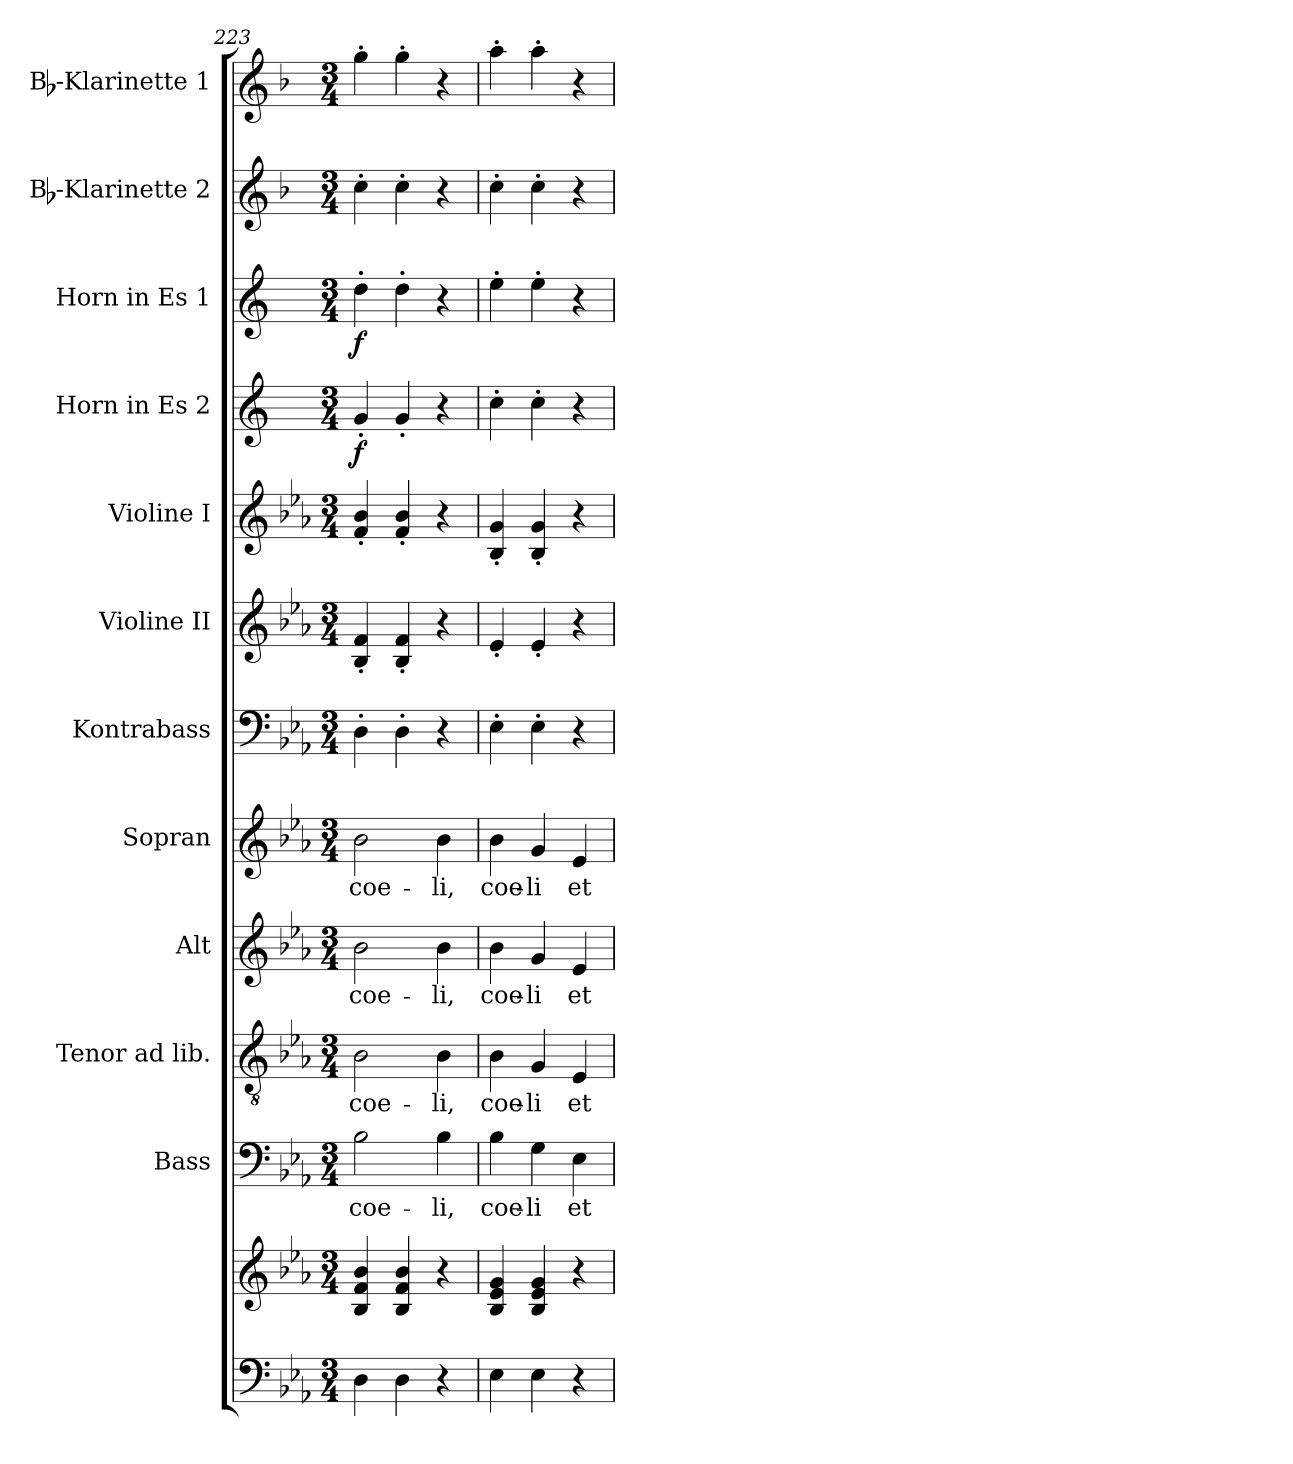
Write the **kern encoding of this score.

**kern	**kern	**kern	**text	**kern	**text	**kern	**text	**kern	**text	**kern	**kern	**kern	**kern	**dynam	**kern	**dynam	**kern	**kern
*part12	*part12	*part11	*part11	*part10	*part10	*part9	*part9	*part8	*part8	*part7	*part6	*part5	*part4	*part4	*part3	*part3	*part2	*part1
*staff13	*staff12	*staff11	*staff11	*staff10	*staff10	*staff9	*staff9	*staff8	*staff8	*staff7	*staff6	*staff5	*staff4	*staff4	*staff3	*staff3	*staff2	*staff1
*	*	*I"Bass	*	*I"Tenor ad lib.	*	*I"Alt	*	*I"Sopran	*	*I"Kontrabass	*I"Violine II	*I"Violine I	*I"Horn in Es 2	*	*I"Horn in Es 1	*	*I"Bb-Klarinette 2	*I"Bb-Klarinette 1
*	*	*I'B.	*	*I'T.	*	*I'A.	*	*I'S.	*	*I'Kb.	*I'Vl. II	*I'Vl. I	*	*	*	*	*I'Bb Kl. 2	*I'Bb Kl. 1
*clefF4	*clefG2	*clefF4	*	*clefGv2	*	*clefG2	*	*clefG2	*	*clefF4	*clefG2	*clefG2	*clefG2	*	*clefG2	*	*clefG2	*clefG2
*	*	*	*	*	*	*	*	*	*	*ITrd7c12	*	*	*ITrd5c9	*	*ITrd5c9	*	*ITrd1c2	*ITrd1c2
*k[b-e-a-]	*k[b-e-a-]	*k[b-e-a-]	*	*k[b-e-a-]	*	*k[b-e-a-]	*	*k[b-e-a-]	*	*k[b-e-a-]	*k[b-e-a-]	*k[b-e-a-]	*k[b-e-a-]	*	*k[b-e-a-]	*	*k[b-e-a-]	*k[b-e-a-]
*E-:	*E-:	*E-:	*	*E-:	*	*E-:	*	*E-:	*	*E-:	*E-:	*E-:	*E-:	*	*E-:	*	*E-:	*E-:
*M3/4	*M3/4	*M3/4	*	*M3/4	*	*M3/4	*	*M3/4	*	*M3/4	*M3/4	*M3/4	*M3/4	*	*M3/4	*	*M3/4	*M3/4
=223	=223	=223	=223	=223	=223	=223	=223	=223	=223	=223	=223	=223	=223	=223	=223	=223	=223	=223
!	!	!	!LO:LY:b	!	!LO:LY:b	!	!LO:LY:b	!	!LO:LY:b	!	!	!	!	!LO:DY:b	!	!LO:DY:b	!	!
4D\	4B-/ 4f/ 4b-/	2B-\	coe-	2B-\	coe-	2b-\	coe-	2b-\	coe-	4DD'>\	4B-/'< 4f/'<	4f/'< 4b-/'<	4B-'</	f	4f'>\	f	4b-'>\	4ff'>\
4D\	4B-/ 4f/ 4b-/	.	.	.	.	.	.	.	.	4DD'>\	4B-/'< 4f/'<	4f/'< 4b-/'<	4B-'</	.	4f'>\	.	4b-'>\	4ff'>\
!	!	!	!LO:LY:b	!	!LO:LY:b	!	!LO:LY:b	!	!LO:LY:b	!	!	!	!	!	!	!	!	!
4r	4r	4B-\	-li,	4B-\	-li,	4b-\	-li,	4b-\	-li,	4r	4r	4r	4r	.	4r	.	4r	4r
=224	=224	=224	=224	=224	=224	=224	=224	=224	=224	=224	=224	=224	=224	=224	=224	=224	=224	=224
!	!	!	!LO:LY:b	!	!LO:LY:b	!	!LO:LY:b	!	!LO:LY:b	!	!	!	!	!	!	!	!	!
4E-\	4B-/ 4e-/ 4g/	4B-\	coe-	4B-\	coe-	4b-\	coe-	4b-\	coe-	4EE-'>\	4e-'</	4B-/'< 4g/'<	4e-'>\	.	4g'>\	.	4b-'>\	4gg'>\
!	!	!	!LO:LY:b	!	!LO:LY:b	!	!LO:LY:b	!	!LO:LY:b	!	!	!	!	!	!	!	!	!
4E-\	4B-/ 4e-/ 4g/	4G\	-li	4G/	-li	4g/	-li	4g/	-li	4EE-'>\	4e-'</	4B-/'< 4g/'<	4e-'>\	.	4g'>\	.	4b-'>\	4gg'>\
!	!	!	!LO:LY:b	!	!LO:LY:b	!	!LO:LY:b	!	!LO:LY:b	!	!	!	!	!	!	!	!	!
4r	4r	4E-\	et	4E-/	et	4e-/	et	4e-/	et	4r	4r	4r	4r	.	4r	.	4r	4r
=	=	=	=	=	=	=	=	=	=	=	=	=	=	=	=	=	=	=
*-	*-	*-	*-	*-	*-	*-	*-	*-	*-	*-	*-	*-	*-	*-	*-	*-	*-	*-
